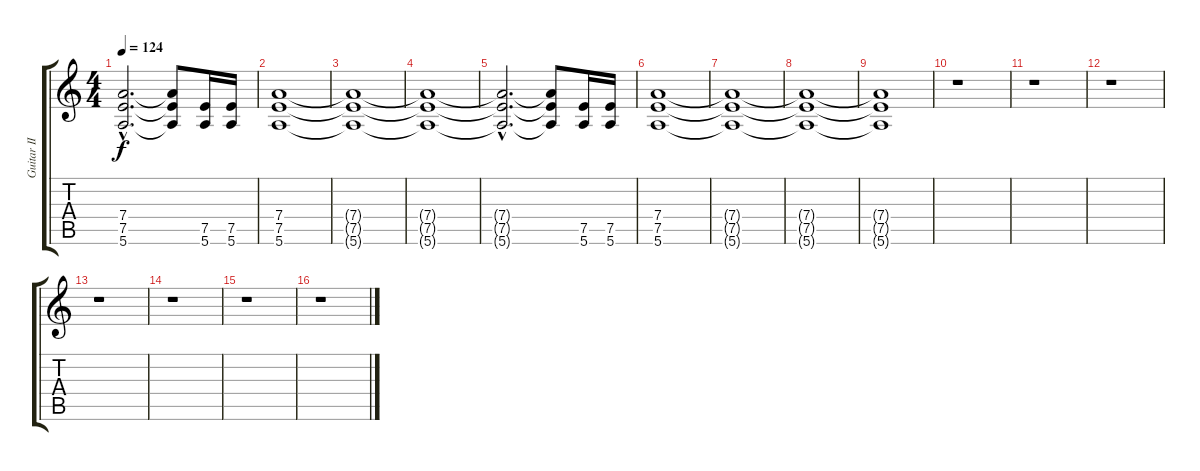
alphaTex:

\track ("Guitar II" "Guitar II") {instrument overdrivenguitar}
\staff {score tabs}
\tuning (E4 B3 G3 D3 A2 E2) {hide}
\ts (4 4)
\tempo 124
\clef g2
\ks c
(7.4{hac t} 7.5{hac t} 5.6{hac t}).2{d dy f} (7.4{t} 7.5{t} 5.6{t}).8 (7.5 5.6).16 (7.5 5.6).16 |
(7.4 7.5 5.6).1 |
(7.4{t} 7.5{t} 5.6{t}).1 |
(7.4{t} 7.5{t} 5.6{t}).1 |
(7.4{hac t} 7.5{hac t} 5.6{hac t}).2{d} (7.4{t} 7.5{t} 5.6{t}).8 (7.5 5.6).16 (7.5 5.6).16 |
(7.4 7.5 5.6).1 |
(7.4{t} 7.5{t} 5.6{t}).1 |
(7.4{t} 7.5{t} 5.6{t}).1 |
(7.4{t} 7.5{t} 5.6{t}).1 |
r.1 |
r.1 |
r.1 |
r.1 |
r.1 |
r.1 |
r.1
